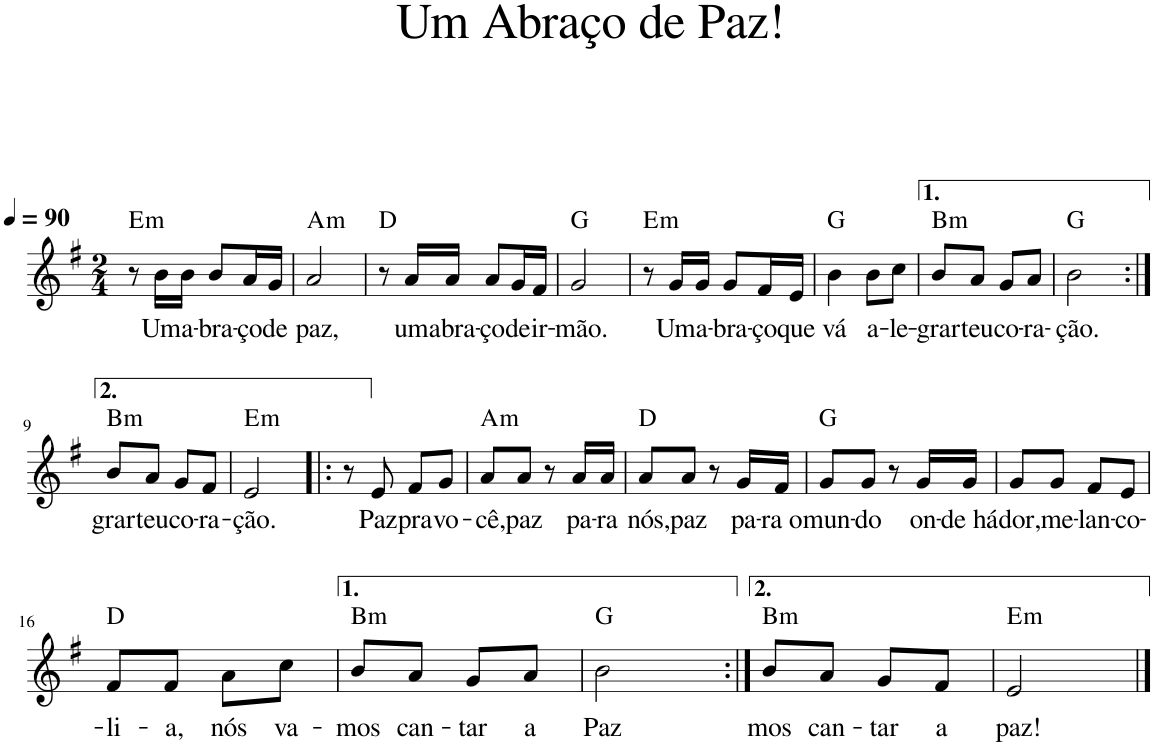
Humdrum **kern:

**kern	**text	**harte
*part1	*part1	*part1
*staff1	*staff1	*
*I"Voz	*	*
*I'Vo.	*	*
*clefG2	*	*
*k[f#]	*	*
*M2/4	*	*
*MM90	*	*
=1	=1	=1
!	!	!LO:H:kt=m
8r	.	E:min
!	!LO:LY:b	!
16b\LL	Um	.
!	!LO:LY:b	!
16b\JJ	a-	.
!	!LO:LY:b	!
8b/L	-bra-	.
!	!LO:LY:b	!
16a/L	-ço	.
!	!LO:LY:b	!
16g/JJ	de	.
=2	=2	=2
!	!LO:LY:b	!LO:H:kt=m
2a/	paz,	A:min
=3	=3	=3
8r	.	D:maj
!	!LO:LY:b	!
16a/LL	um	.
!	!LO:LY:b	!
16a/JJ	abra-	.
!	!LO:LY:b	!
8a/L	-ço	.
!	!LO:LY:b	!
16g/L	de	.
!	!LO:LY:b	!
16f#/JJ	ir-	.
=4	=4	=4
!	!LO:LY:b	!
2g/	-mão.	G:maj
=5	=5	=5
!	!	!LO:H:kt=m
8r	.	E:min
!	!LO:LY:b	!
16g/LL	Um	.
!	!LO:LY:b	!
16g/JJ	a-	.
!	!LO:LY:b	!
8g/L	-bra-	.
!	!LO:LY:b	!
16f#/L	-ço	.
!	!LO:LY:b	!
16e/JJ	que	.
=6	=6	=6
!	!LO:LY:b	!
4b\	vá	G:maj
!	!LO:LY:b	!
8b\L	a-	.
!	!LO:LY:b	!
8cc\J	-le-	.
=7	=7	=7
!	!LO:LY:b	!LO:H:kt=m
8b/L	-grar	B:min
!	!LO:LY:b	!
8a/J	teu	.
!	!LO:LY:b	!
8g/L	co-	.
!	!LO:LY:b	!
8a/J	-ra-	.
=8	=8	=8
!	!LO:LY:b	!
2b\	-ção.	G:maj
!!LO:LB:g=z
=9:|!	=9:|!	=9:|!
!	!LO:LY:b	!LO:H:kt=m
8b/L	grar	B:min
!	!LO:LY:b	!
8a/J	teu	.
!	!LO:LY:b	!
8g/L	co-	.
!	!LO:LY:b	!
8f#/J	-ra-	.
=10	=10	=10
!	!LO:LY:b	!LO:H:kt=m
2e/	-ção.	E:min
=11!|:	=11!|:	=11!|:
8r	.	.
!	!LO:LY:b	!
8e/	Paz	.
!	!LO:LY:b	!
8f#/L	pra	.
!	!LO:LY:b	!
8g/J	vo-	.
=12	=12	=12
!	!LO:LY:b	!LO:H:kt=m
8a/L	-cê,	A:min
!	!LO:LY:b	!
8a/J	paz	.
8r	.	.
!	!LO:LY:b	!
16a/LL	pa-	.
!	!LO:LY:b	!
16a/JJ	-ra	.
=13	=13	=13
!	!LO:LY:b	!
8a/L	nós,	D:maj
!	!LO:LY:b	!
8a/J	paz	.
8r	.	.
!	!LO:LY:b	!
16g/LL	pa-	.
!	!LO:LY:b	!
16f#/JJ	-ra o	.
=14	=14	=14
!	!LO:LY:b	!
8g/L	mun-	G:maj
!	!LO:LY:b	!
8g/J	-do	.
8r	.	.
!	!LO:LY:b	!
16g/LL	on-	.
!	!LO:LY:b	!
16g/JJ	-de há	.
=15	=15	=15
!	!LO:LY:b	!
8g/L	dor,	.
!	!LO:LY:b	!
8g/J	me-	.
!	!LO:LY:b	!
8f#/L	-lan-	.
!	!LO:LY:b	!
8e/J	-co-	.
!!LO:LB:g=z
=16	=16	=16
!	!LO:LY:b	!
8f#/L	-li-	D:maj
!	!LO:LY:b	!
8f#/J	-a,	.
!	!LO:LY:b	!
8a\L	nós	.
!	!LO:LY:b	!
8cc\J	va-	.
=17	=17	=17
!	!LO:LY:b	!LO:H:kt=m
8b/L	-mos	B:min
!	!LO:LY:b	!
8a/J	can-	.
!	!LO:LY:b	!
8g/L	-tar	.
!	!LO:LY:b	!
8a/J	a	.
=18	=18	=18
!	!LO:LY:b	!
2b\	Paz	G:maj
=19:|!	=19:|!	=19:|!
!	!LO:LY:b	!LO:H:kt=m
8b/L	mos	B:min
!	!LO:LY:b	!
8a/J	can-	.
!	!LO:LY:b	!
8g/L	-tar	.
!	!LO:LY:b	!
8f#/J	a	.
=20	=20	=20
!	!LO:LY:b	!LO:H:kt=m
2e/	paz!	E:min
==	==	==
*-	*-	*-
